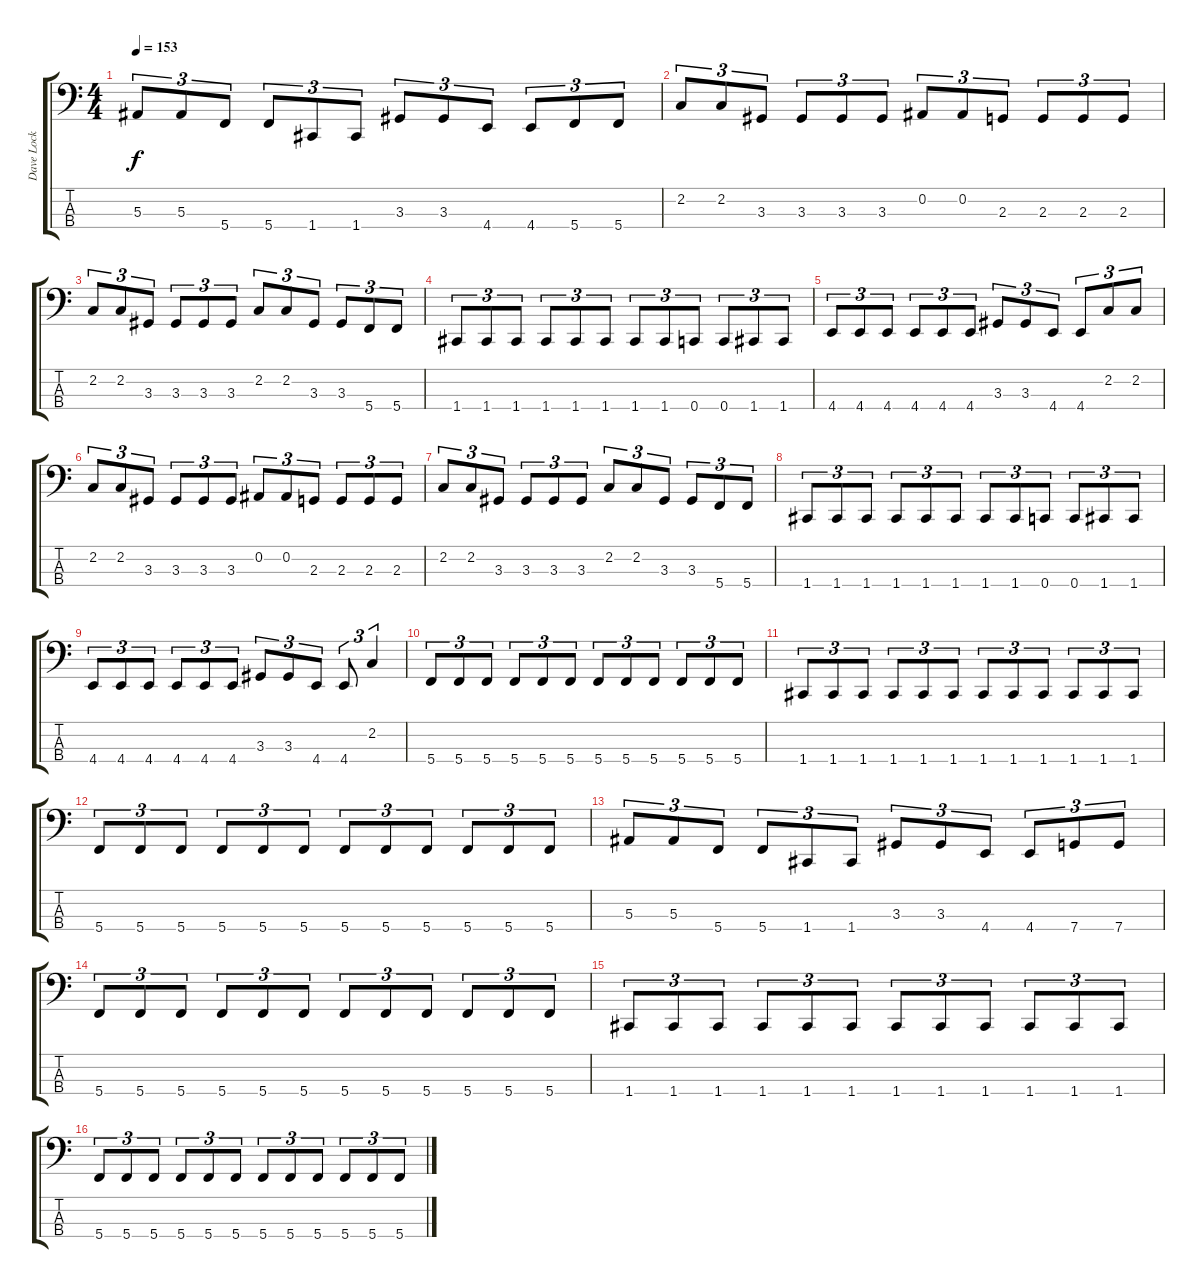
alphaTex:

\track ("Dave Lock (Bass)" "Dave Lock ") {instrument electricbasspick}
\staff {score tabs}
\tuning (Eb2 Bb1 F1 C1) {hide}
\ts (4 4)
\tempo 153
\clef f4
\ks c
5.3.8{tu (3 2) dy f} 5.3.8{tu (3 2)} 5.4.8{tu (3 2)} 5.4.8{tu (3 2)} 1.4.8{tu (3 2)} 1.4.8{tu (3 2)} 3.3.8{tu (3 2)} 3.3.8{tu (3 2)} 4.4.8{tu (3 2)} 4.4.8{tu (3 2)} 5.4.8{tu (3 2)} 5.4.8{tu (3 2)} |
2.2.8{tu (3 2)} 2.2.8{tu (3 2)} 3.3.8{tu (3 2)} 3.3.8{tu (3 2)} 3.3.8{tu (3 2)} 3.3.8{tu (3 2)} 0.2.8{tu (3 2)} 0.2.8{tu (3 2)} 2.3.8{tu (3 2)} 2.3.8{tu (3 2)} 2.3.8{tu (3 2)} 2.3.8{tu (3 2)} |
2.2.8{tu (3 2)} 2.2.8{tu (3 2)} 3.3.8{tu (3 2)} 3.3.8{tu (3 2)} 3.3.8{tu (3 2)} 3.3.8{tu (3 2)} 2.2.8{tu (3 2)} 2.2.8{tu (3 2)} 3.3.8{tu (3 2)} 3.3.8{tu (3 2)} 5.4.8{tu (3 2)} 5.4.8{tu (3 2)} |
1.4.8{tu (3 2)} 1.4.8{tu (3 2)} 1.4.8{tu (3 2)} 1.4.8{tu (3 2)} 1.4.8{tu (3 2)} 1.4.8{tu (3 2)} 1.4.8{tu (3 2)} 1.4.8{tu (3 2)} 0.4.8{tu (3 2)} 0.4.8{tu (3 2)} 1.4.8{tu (3 2)} 1.4.8{tu (3 2)} |
4.4.8{tu (3 2)} 4.4.8{tu (3 2)} 4.4.8{tu (3 2)} 4.4.8{tu (3 2)} 4.4.8{tu (3 2)} 4.4.8{tu (3 2)} 3.3.8{tu (3 2)} 3.3.8{tu (3 2)} 4.4.8{tu (3 2)} 4.4.8{tu (3 2)} 2.2.8{tu (3 2)} 2.2.8{tu (3 2)} |
2.2.8{tu (3 2)} 2.2.8{tu (3 2)} 3.3.8{tu (3 2)} 3.3.8{tu (3 2)} 3.3.8{tu (3 2)} 3.3.8{tu (3 2)} 0.2.8{tu (3 2)} 0.2.8{tu (3 2)} 2.3.8{tu (3 2)} 2.3.8{tu (3 2)} 2.3.8{tu (3 2)} 2.3.8{tu (3 2)} |
2.2.8{tu (3 2)} 2.2.8{tu (3 2)} 3.3.8{tu (3 2)} 3.3.8{tu (3 2)} 3.3.8{tu (3 2)} 3.3.8{tu (3 2)} 2.2.8{tu (3 2)} 2.2.8{tu (3 2)} 3.3.8{tu (3 2)} 3.3.8{tu (3 2)} 5.4.8{tu (3 2)} 5.4.8{tu (3 2)} |
1.4.8{tu (3 2)} 1.4.8{tu (3 2)} 1.4.8{tu (3 2)} 1.4.8{tu (3 2)} 1.4.8{tu (3 2)} 1.4.8{tu (3 2)} 1.4.8{tu (3 2)} 1.4.8{tu (3 2)} 0.4.8{tu (3 2)} 0.4.8{tu (3 2)} 1.4.8{tu (3 2)} 1.4.8{tu (3 2)} |
4.4.8{tu (3 2)} 4.4.8{tu (3 2)} 4.4.8{tu (3 2)} 4.4.8{tu (3 2)} 4.4.8{tu (3 2)} 4.4.8{tu (3 2)} 3.3.8{tu (3 2)} 3.3.8{tu (3 2)} 4.4.8{tu (3 2)} 4.4.8{tu (3 2)} 2.2.4{tu (3 2)} |
5.4.8{tu (3 2)} 5.4.8{tu (3 2)} 5.4.8{tu (3 2)} 5.4.8{tu (3 2)} 5.4.8{tu (3 2)} 5.4.8{tu (3 2)} 5.4.8{tu (3 2)} 5.4.8{tu (3 2)} 5.4.8{tu (3 2)} 5.4.8{tu (3 2)} 5.4.8{tu (3 2)} 5.4.8{tu (3 2)} |
1.4.8{tu (3 2)} 1.4.8{tu (3 2)} 1.4.8{tu (3 2)} 1.4.8{tu (3 2)} 1.4.8{tu (3 2)} 1.4.8{tu (3 2)} 1.4.8{tu (3 2)} 1.4.8{tu (3 2)} 1.4.8{tu (3 2)} 1.4.8{tu (3 2)} 1.4.8{tu (3 2)} 1.4.8{tu (3 2)} |
5.4.8{tu (3 2)} 5.4.8{tu (3 2)} 5.4.8{tu (3 2)} 5.4.8{tu (3 2)} 5.4.8{tu (3 2)} 5.4.8{tu (3 2)} 5.4.8{tu (3 2)} 5.4.8{tu (3 2)} 5.4.8{tu (3 2)} 5.4.8{tu (3 2)} 5.4.8{tu (3 2)} 5.4.8{tu (3 2)} |
5.3.8{tu (3 2)} 5.3.8{tu (3 2)} 5.4.8{tu (3 2)} 5.4.8{tu (3 2)} 1.4.8{tu (3 2)} 1.4.8{tu (3 2)} 3.3.8{tu (3 2)} 3.3.8{tu (3 2)} 4.4.8{tu (3 2)} 4.4.8{tu (3 2)} 7.4.8{tu (3 2)} 7.4.8{tu (3 2)} |
5.4.8{tu (3 2)} 5.4.8{tu (3 2)} 5.4.8{tu (3 2)} 5.4.8{tu (3 2)} 5.4.8{tu (3 2)} 5.4.8{tu (3 2)} 5.4.8{tu (3 2)} 5.4.8{tu (3 2)} 5.4.8{tu (3 2)} 5.4.8{tu (3 2)} 5.4.8{tu (3 2)} 5.4.8{tu (3 2)} |
1.4.8{tu (3 2)} 1.4.8{tu (3 2)} 1.4.8{tu (3 2)} 1.4.8{tu (3 2)} 1.4.8{tu (3 2)} 1.4.8{tu (3 2)} 1.4.8{tu (3 2)} 1.4.8{tu (3 2)} 1.4.8{tu (3 2)} 1.4.8{tu (3 2)} 1.4.8{tu (3 2)} 1.4.8{tu (3 2)} |
5.4.8{tu (3 2)} 5.4.8{tu (3 2)} 5.4.8{tu (3 2)} 5.4.8{tu (3 2)} 5.4.8{tu (3 2)} 5.4.8{tu (3 2)} 5.4.8{tu (3 2)} 5.4.8{tu (3 2)} 5.4.8{tu (3 2)} 5.4.8{tu (3 2)} 5.4.8{tu (3 2)} 5.4.8{tu (3 2)}
